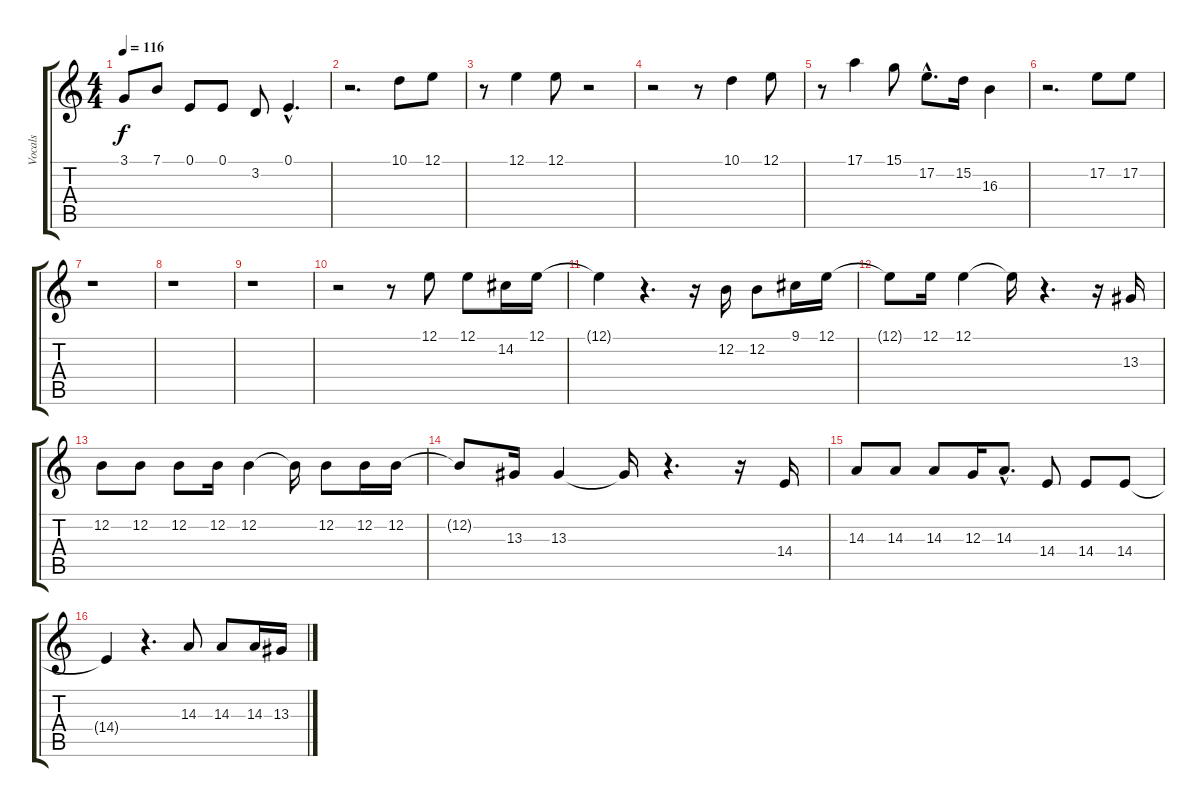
\track ("Vocals" "Vocals") {instrument lead3calliope}
\staff {score tabs}
\tuning (E4 B3 G3 D3 A2 E2) {hide}
\ts (4 4)
\tempo 116
\clef g2
\ks c
3.1.8{dy f} 7.1.8 0.1.8 0.1.8 3.2.8 0.1{hac}.4{d} |
r.2{d} 10.1.8 12.1.8 |
r.8 12.1.4 12.1.8 r.2 |
r.2 r.8 10.1.4 12.1.8 |
r.8 17.1.4 15.1.8 17.2{hac}.8{d} 15.2.16 16.3.4 |
r.2{d} 17.2.8 17.2.8 |
r.1 |
r.1 |
r.1 |
r.2 r.8 12.1.8 12.1.8 14.2.16 12.1.16 |
12.1{t}.4 r.4{d} r.16 12.2.16 12.2.8 9.1.16 12.1.16 |
12.1{t}.8 12.1.16 12.1.4 12.1{t}.16 r.4{d} r.16 13.3.16 |
12.2.8 12.2.8 12.2.8 12.2.16 12.2.4 12.2{t}.16 12.2.8 12.2.16 12.2.16 |
12.2{t}.8 13.3.16 13.3.4 13.3{t}.16 r.4{d} r.16 14.4.16 |
14.3.8 14.3.8 14.3.8 12.3.16 14.3{hac}.8{d} 14.4.8 14.4.8 14.4.8 |
14.4{t}.4 r.4{d} 14.3.8 14.3.8 14.3.16 13.3.16
